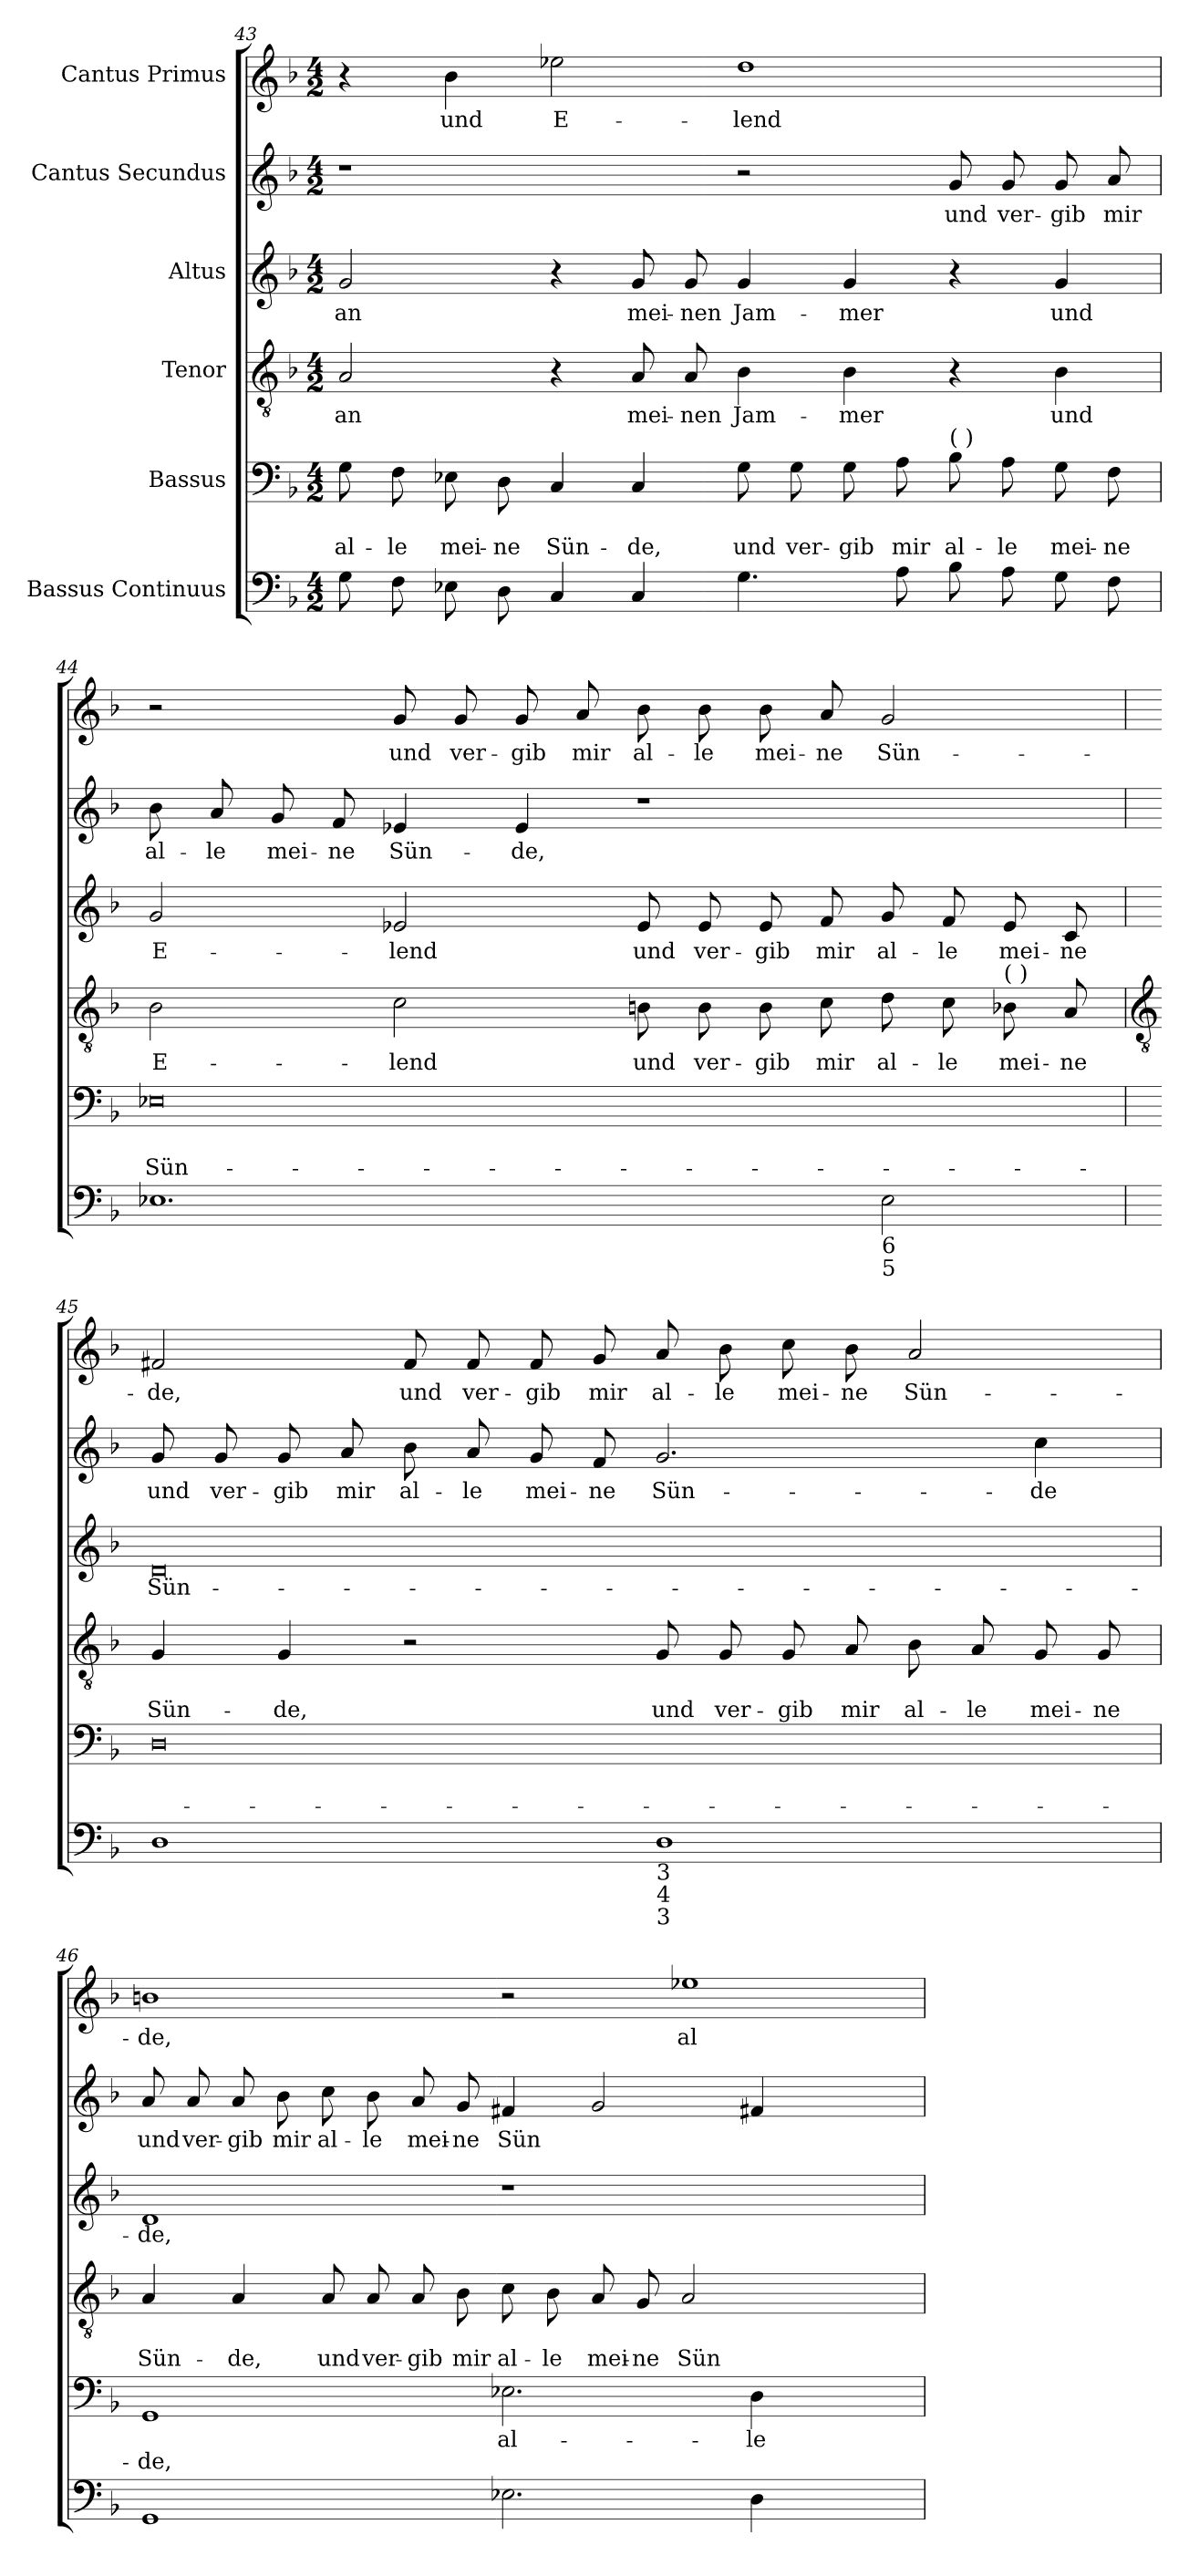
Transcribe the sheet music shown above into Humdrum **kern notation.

**kern	**kern	**text	**text	**kern	**text	**text	**kern	**text	**kern	**text	**kern	**text
*part6	*part5	*part5	*part5	*part4	*part4	*part4	*part3	*part3	*part2	*part2	*part1	*part1
*staff6	*staff5	*staff5	*staff5	*staff4	*staff4	*staff4	*staff3	*staff3	*staff2	*staff2	*staff1	*staff1
*I"Bassus Continuus	*I"Bassus	*	*	*I"Tenor	*	*	*I"Altus	*	*I"Cantus Secundus	*	*I"Cantus Primus	*
!!LO:LB:g=z
*clefF4	*clefF4	*	*	*clefGv2	*	*	*clefG2	*	*clefG2	*	*clefG2	*
*k[b-]	*k[b-]	*	*	*k[b-]	*	*	*k[b-]	*	*k[b-]	*	*k[b-]	*
*F:	*F:	*	*	*F:	*	*	*F:	*	*F:	*	*F:	*
*M4/2	*M4/2	*	*	*M4/2	*	*	*M4/2	*	*M4/2	*	*M4/2	*
=43	=43	=43	=43	=43	=43	=43	=43	=43	=43	=43	=43	=43
!	!	!	!LO:LY:b	!	!LO:LY:b	!	!	!LO:LY:b	!	!	!	!
8G	8G	.	al-	2A	an	.	2g	an	1r	.	4r	.
!	!	!	!LO:LY:b	!	!	!	!	!	!	!	!	!
8F	8F	.	-le	.	.	.	.	.	.	.	.	.
!	!	!	!LO:LY:b	!	!	!	!	!	!	!	!	!LO:LY:b
8E-X	8E-X	.	mei-	.	.	.	.	.	.	.	4b-	und
!	!	!	!LO:LY:b	!	!	!	!	!	!	!	!	!
8D	8D	.	-ne	.	.	.	.	.	.	.	.	.
!	!	!	!LO:LY:b	!	!	!	!	!	!	!	!	!LO:LY:b
4C	4C	.	Sün-	4r	.	.	4r	.	.	.	2ee-X	E-
!	!	!	!LO:LY:b	!	!LO:LY:b	!	!	!LO:LY:b	!	!	!	!
4C	4C	.	-de,	8A	mei-	.	8g	mei-	.	.	.	.
!	!	!	!	!	!LO:LY:b	!	!	!LO:LY:b	!	!	!	!
.	.	.	.	8A	-nen	.	8g	-nen	.	.	.	.
!	!	!	!LO:LY:b	!	!LO:LY:b	!	!	!LO:LY:b	!	!	!	!LO:LY:b
4.G	8G	.	und	4B-	Jam-	.	4g	Jam-	2r	.	1dd	-lend
!	!	!	!LO:LY:b	!	!	!	!	!	!	!	!	!
.	8G	.	ver-	.	.	.	.	.	.	.	.	.
!	!	!	!LO:LY:b	!	!LO:LY:b	!	!	!LO:LY:b	!	!	!	!
.	8G	.	-gib	4B-	-mer	.	4g	-mer	.	.	.	.
!	!	!	!LO:LY:b	!	!	!	!	!	!	!	!	!
8A	8A	.	mir	.	.	.	.	.	.	.	.	.
!	!LO:TX:a:t=(  )	!	!	!	!	!	!	!	!	!	!	!
!	!	!	!LO:LY:b	!	!	!	!	!	!	!LO:LY:b	!	!
8B-	8B-	.	al-	4r	.	.	4r	.	8g	und	.	.
!	!	!	!LO:LY:b	!	!	!	!	!	!	!LO:LY:b	!	!
8A	8A	.	-le	.	.	.	.	.	8g	ver-	.	.
!	!	!	!LO:LY:b	!	!LO:LY:b	!	!	!LO:LY:b	!	!LO:LY:b	!	!
8G	8G	.	mei-	4B-	und	.	4g	und	8g	-gib	.	.
!	!	!	!LO:LY:b	!	!	!	!	!	!	!LO:LY:b	!	!
8F	8F	.	-ne	.	.	.	.	.	8a	mir	.	.
!!LO:LB:g=z
=44	=44	=44	=44	=44	=44	=44	=44	=44	=44	=44	=44	=44
!	!	!	!LO:LY:b	!	!LO:LY:b	!	!	!LO:LY:b	!	!LO:LY:b	!	!
1.E-X	0E-X	.	Sün-	2B-	E-	.	2g	E-	8b-	al-	2r	.
!	!	!	!	!	!	!	!	!	!	!LO:LY:b	!	!
.	.	.	.	.	.	.	.	.	8a	-le	.	.
!	!	!	!	!	!	!	!	!	!	!LO:LY:b	!	!
.	.	.	.	.	.	.	.	.	8g	mei-	.	.
!	!	!	!	!	!	!	!	!	!	!LO:LY:b	!	!
.	.	.	.	.	.	.	.	.	8f	-ne	.	.
!	!	!	!	!	!LO:LY:b	!	!	!LO:LY:b	!	!LO:LY:b	!	!LO:LY:b
.	.	.	.	2c	-lend	.	2e-X	-lend	4e-X	Sün-	8g	und
!	!	!	!	!	!	!	!	!	!	!	!	!LO:LY:b
.	.	.	.	.	.	.	.	.	.	.	8g	ver-
!	!	!	!	!	!	!	!	!	!	!LO:LY:b	!	!LO:LY:b
.	.	.	.	.	.	.	.	.	4e-	-de,	8g	-gib
!	!	!	!	!	!	!	!	!	!	!	!	!LO:LY:b
.	.	.	.	.	.	.	.	.	.	.	8a	mir
!	!	!	!	!	!LO:LY:b	!	!	!LO:LY:b	!	!	!	!LO:LY:b
.	.	.	.	8Bn	und	.	8e-	und	1r	.	8b-	al-
!	!	!	!	!	!LO:LY:b	!	!	!LO:LY:b	!	!	!	!LO:LY:b
.	.	.	.	8B	ver-	.	8e-	ver-	.	.	8b-	-le
!	!	!	!	!	!LO:LY:b	!	!	!LO:LY:b	!	!	!	!LO:LY:b
.	.	.	.	8B	-gib	.	8e-	-gib	.	.	8b-	mei-
!	!	!	!	!	!LO:LY:b	!	!	!LO:LY:b	!	!	!	!LO:LY:b
.	.	.	.	8c	mir	.	8f	mir	.	.	8a	-ne
!LO:TX:b:t=6	!	!	!	!	!	!	!	!	!	!	!	!
!LO:TX:b:t=5	!	!	!	!	!	!	!	!	!	!	!	!
!	!	!	!	!	!LO:LY:b	!	!	!LO:LY:b	!	!	!	!LO:LY:b
2E-	.	.	.	8d	al-	.	8g	al-	.	.	2g	Sün-
!	!	!	!	!	!LO:LY:b	!	!	!LO:LY:b	!	!	!	!
.	.	.	.	8c	-le	.	8f	-le	.	.	.	.
!	!	!	!	!LO:TX:a:t=(  )	!	!	!	!	!	!	!	!
!	!	!	!	!	!LO:LY:b	!	!	!LO:LY:b	!	!	!	!
.	.	.	.	8B-	mei-	.	8e-	mei-	.	.	.	.
!	!	!	!	!	!LO:LY:b	!	!	!LO:LY:b	!	!	!	!
.	.	.	.	8A	-ne	.	8c	-ne	.	.	.	.
!!LO:LB:g=z
=45	=45	=45	=45	=45	=45	=45	=45	=45	=45	=45	=45	=45
*	*	*	*	*clefGv2	*	*	*	*	*	*	*	*
!	!	!	!	!	!	!LO:LY:b	!	!LO:LY:b	!	!LO:LY:b	!	!LO:LY:b
1D	0D	.	.	4G	.	Sün-	0d	Sün-	8g	und	2f#X	-de,
!	!	!	!	!	!	!	!	!	!	!LO:LY:b	!	!
.	.	.	.	.	.	.	.	.	8g	ver-	.	.
!	!	!	!	!	!	!LO:LY:b	!	!	!	!LO:LY:b	!	!
.	.	.	.	4G	.	-de,	.	.	8g	-gib	.	.
!	!	!	!	!	!	!	!	!	!	!LO:LY:b	!	!
.	.	.	.	.	.	.	.	.	8a	mir	.	.
!	!	!	!	!	!	!	!	!	!	!LO:LY:b	!	!LO:LY:b
.	.	.	.	2r	.	.	.	.	8b-	al-	8f#	und
!	!	!	!	!	!	!	!	!	!	!LO:LY:b	!	!LO:LY:b
.	.	.	.	.	.	.	.	.	8a	-le	8f#	ver-
!	!	!	!	!	!	!	!	!	!	!LO:LY:b	!	!LO:LY:b
.	.	.	.	.	.	.	.	.	8g	mei-	8f#	-gib
!	!	!	!	!	!	!	!	!	!	!LO:LY:b	!	!LO:LY:b
.	.	.	.	.	.	.	.	.	8f	-ne	8g	mir
!LO:TX:b:t=3	!	!	!	!	!	!	!	!	!	!	!	!
!LO:TX:b:t=4	!	!	!	!	!	!	!	!	!	!	!	!
!LO:TX:b:t=3	!	!	!	!	!	!	!	!	!	!	!	!
!	!	!	!	!	!	!LO:LY:b	!	!	!	!LO:LY:b	!	!LO:LY:b
1D	.	.	.	8G	.	und	.	.	2.g	Sün-	8a	al-
!	!	!	!	!	!	!LO:LY:b	!	!	!	!	!	!LO:LY:b
.	.	.	.	8G	.	ver-	.	.	.	.	8b-	-le
!	!	!	!	!	!	!LO:LY:b	!	!	!	!	!	!LO:LY:b
.	.	.	.	8G	.	-gib	.	.	.	.	8cc	mei-
!	!	!	!	!	!	!LO:LY:b	!	!	!	!	!	!LO:LY:b
.	.	.	.	8A	.	mir	.	.	.	.	8b-	-ne
!	!	!	!	!	!	!LO:LY:b	!	!	!	!	!	!LO:LY:b
.	.	.	.	8B-	.	al-	.	.	.	.	2a	Sün-
!	!	!	!	!	!	!LO:LY:b	!	!	!	!	!	!
.	.	.	.	8A	.	-le	.	.	.	.	.	.
!	!	!	!	!	!	!LO:LY:b	!	!	!	!LO:LY:b	!	!
.	.	.	.	8G	.	mei-	.	.	4cc	-de	.	.
!	!	!	!	!	!	!LO:LY:b	!	!	!	!	!	!
.	.	.	.	8G	.	-ne	.	.	.	.	.	.
!!LO:LB:g=z
=46	=46	=46	=46	=46	=46	=46	=46	=46	=46	=46	=46	=46
!	!	!	!LO:LY:b	!	!	!LO:LY:b	!	!LO:LY:b	!	!LO:LY:b	!	!LO:LY:b
1GG	1GG	.	-de,	4A	.	Sün-	1d	-de,	8a	und	1bn	-de,
!	!	!	!	!	!	!	!	!	!	!LO:LY:b	!	!
.	.	.	.	.	.	.	.	.	8a	ver-	.	.
!	!	!	!	!	!	!LO:LY:b	!	!	!	!LO:LY:b	!	!
.	.	.	.	4A	.	-de,	.	.	8a	-gib	.	.
!	!	!	!	!	!	!	!	!	!	!LO:LY:b	!	!
.	.	.	.	.	.	.	.	.	8b-	mir	.	.
!	!	!	!	!	!	!LO:LY:b	!	!	!	!LO:LY:b	!	!
.	.	.	.	8A	.	und	.	.	8cc	al-	.	.
!	!	!	!	!	!	!LO:LY:b	!	!	!	!LO:LY:b	!	!
.	.	.	.	8A	.	ver-	.	.	8b-	-le	.	.
!	!	!	!	!	!	!LO:LY:b	!	!	!	!LO:LY:b	!	!
.	.	.	.	8A	.	-gib	.	.	8a	mei-	.	.
!	!	!	!	!	!	!LO:LY:b	!	!	!	!LO:LY:b	!	!
.	.	.	.	8B-	.	mir	.	.	8g	-ne	.	.
!	!	!LO:LY:b	!	!	!	!LO:LY:b	!	!	!	!LO:LY:b	!	!
2.E-X	2.E-X	al-	.	8c	.	al-	1r	.	4f#X	Sün	2r	.
!	!	!	!	!	!	!LO:LY:b	!	!	!	!	!	!
.	.	.	.	8B-	.	-le	.	.	.	.	.	.
!	!	!	!	!	!	!LO:LY:b	!	!	!	!	!	!
.	.	.	.	8A	.	mei-	.	.	2g	.	.	.
!	!	!	!	!	!	!LO:LY:b	!	!	!	!	!	!
.	.	.	.	8G	.	-ne	.	.	.	.	.	.
!	!	!	!	!	!	!LO:LY:b	!	!	!	!	!	!LO:LY:b
.	.	.	.	2A	.	Sün-	.	.	.	.	1ee-X	al-
!	!	!LO:LY:b	!	!	!	!	!	!	!	!	!	!
4D	4D	-le	.	.	.	.	.	.	4f#X	.	.	.
2ryy	2ryy	.	.	2ryy	.	.	2ryy	.	2ryy	.	.	.
=	=	=	=	=	=	=	=	=	=	=	=	=
*-	*-	*-	*-	*-	*-	*-	*-	*-	*-	*-	*-	*-
